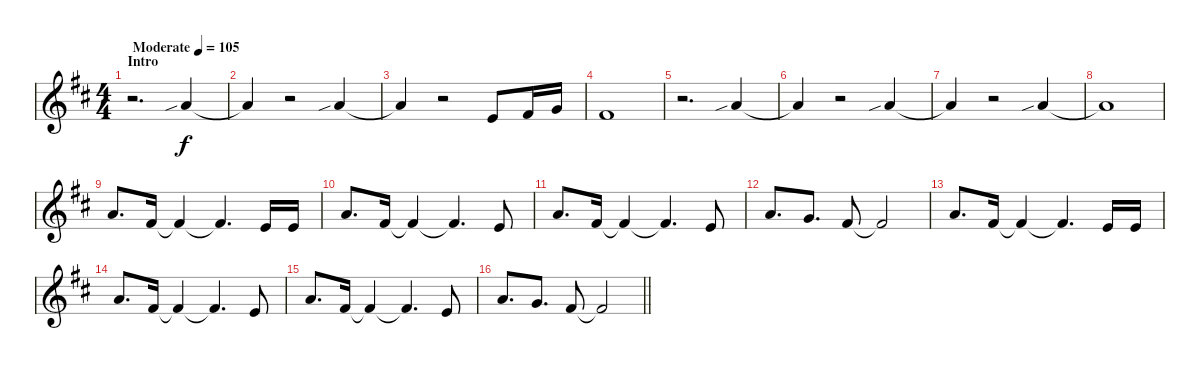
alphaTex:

\track "" {instrument synthvoice}
\staff {score}
\tuning (E4 B3 G3 D3 A2 E2) {hide}
\ts (4 4)
\section ("" "Intro")
\tempo (105 "Moderate")
\clef g2
\ks d
r.2{d dy f instrument synthvoice} 5.1{sib}.4 |
5.1{t}.4 r.2 5.1{sib}.4 |
5.1{t}.4 r.2 0.1.8 2.1.16 3.1.16 |
7.2.1 |
r.2{d} 5.1{sib}.4 |
5.1{t}.4 r.2 5.1{sib}.4 |
5.1{t}.4 r.2 5.1{sib}.4 |
5.1{t}.1 |
5.1.8{d} 7.2.16 7.2{t}.4 7.2{t}.4{d} 5.2.16 5.2.16 |
5.1.8{d} 2.1.16 2.1{t}.4 2.1{t}.4{d} 0.1.8 |
5.1.8{d} 2.1.16 2.1{t}.4 2.1{t}.4{d} 0.1.8 |
5.1.8{d} 3.1.8{d} 2.1.8 2.1{t}.2 |
5.1.8{d} 7.2.16 7.2{t}.4 7.2{t}.4{d} 5.2.16 5.2.16 |
5.1.8{d} 2.1.16 2.1{t}.4 2.1{t}.4{d} 0.1.8 |
5.1.8{d} 2.1.16 2.1{t}.4 2.1{t}.4{d} 0.1.8 |
\barLineRight lightlight
5.1.8{d} 3.1.8{d} 2.1.8 2.1{t}.2
